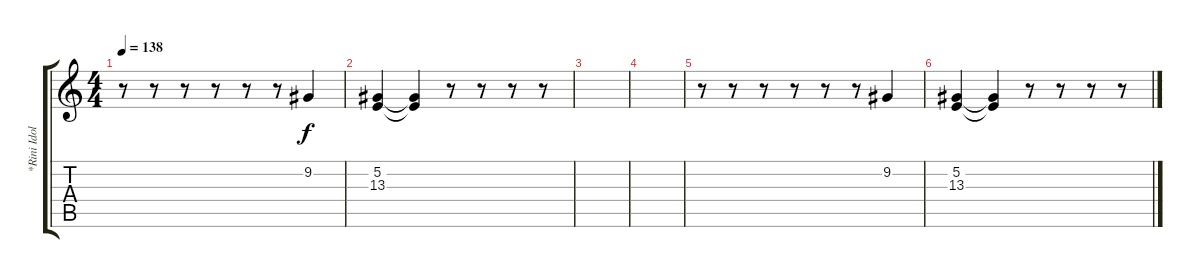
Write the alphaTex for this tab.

\track ("*Rini Idol" "*Rini Idol") {instrument tenorsax}
\staff {score tabs}
\tuning (E4 B3 G3 D3 A2 E2) {hide}
\ts (4 4)
\tempo 138
\clef g2
\ks c
r.8{dy f} r.8 r.8 r.8 r.8 r.8 9.2.4 |
(5.2 13.3).4{volume 5} (5.2{t} 13.3{t}).4 r.8 r.8 r.8 r.8 |
|
|
r.8 r.8 r.8 r.8 r.8 r.8 9.2.4 |
(5.2 13.3).4{volume 5} (5.2{t} 13.3{t}).4 r.8 r.8 r.8 r.8
